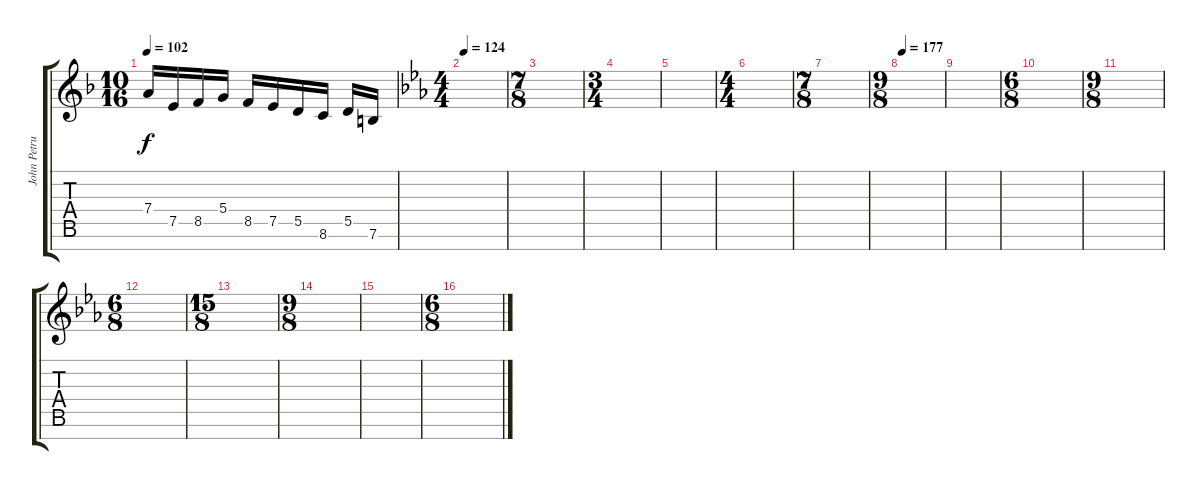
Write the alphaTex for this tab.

\track ("John Petrucci Guitar 2" "John Petru") {instrument distortionguitar}
\staff {score tabs}
\tuning (E4 B3 G3 D3 A2 E2 B1) {hide}
\ts (10 16)
\tempo 102
\clef g2
\ks f
7.4.16{dy f} 7.5.16 8.5.16 5.4.16 8.5.16 7.5.16 5.5.16 8.6.16 5.5.16 7.6.16 |
\ts (4 4)
\tempo 124
\ks eb
|
\ts (7 8)
|
\ts (3 4)
|
|
\ts (4 4)
|
\ts (7 8)
|
\ts (9 8)
\tempo 177
|
|
\ts (6 8)
|
\ts (9 8)
|
\ts (6 8)
|
\ts (15 8)
|
\ts (9 8)
|
|
\ts (6 8)
